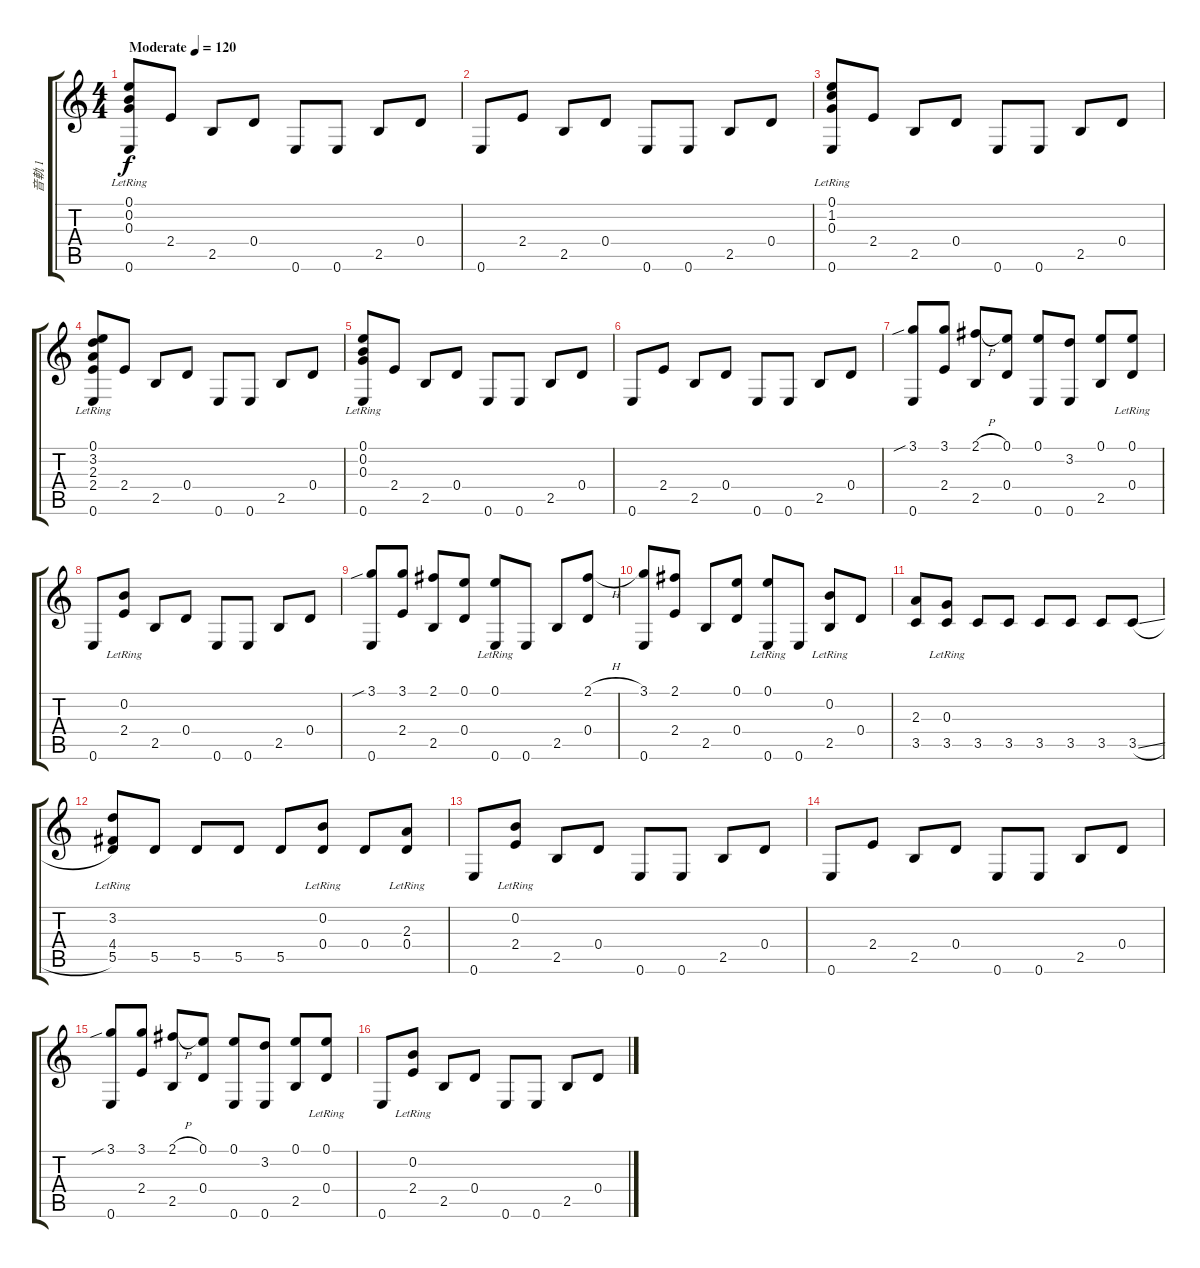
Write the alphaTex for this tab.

\track ("音軌 1" "音軌 1") {instrument acousticguitarsteel}
\staff {score tabs}
\tuning (E4 B3 G3 D3 A2 E2) {hide}
\ts (4 4)
\tempo (120 "Moderate")
\clef g2
\ks c
(0.1{lr} 0.2{lr} 0.3{lr} 0.6{lr}).8{dy f instrument acousticguitarsteel} 2.4.8 2.5.8 0.4.8 0.6.8 0.6.8 2.5.8 0.4.8 |
0.6.8 2.4.8 2.5.8 0.4.8 0.6.8 0.6.8 2.5.8 0.4.8 |
(0.1{lr} 1.2{lr} 0.3{lr} 0.6{lr}).8 2.4.8 2.5.8 0.4.8 0.6.8 0.6.8 2.5.8 0.4.8 |
(0.1{lr} 3.2{lr} 2.3{lr} 2.4 0.6{lr}).8 2.4.8 2.5.8 0.4.8 0.6.8 0.6.8 2.5.8 0.4.8 |
(0.1{lr} 0.2{lr} 0.3{lr} 0.6{lr}).8 2.4.8 2.5.8 0.4.8 0.6.8 0.6.8 2.5.8 0.4.8 |
0.6.8 2.4.8 2.5.8 0.4.8 0.6.8 0.6.8 2.5.8 0.4.8 |
(3.1{sib} 0.6).8 (3.1 2.4).8 (2.1{h} 2.5).8 (0.1 0.4).8 (0.1 0.6).8 (3.2 0.6).8 (0.1 2.5).8 (0.1{lr} 0.4{lr}).8 |
0.6.8 (0.2{lr} 2.4{lr}).8 2.5.8 0.4.8 0.6.8 0.6.8 2.5.8 0.4.8 |
(3.1{sib} 0.6).8 (3.1 2.4).8 (2.1 2.5).8 (0.1 0.4).8 (0.1{lr} 0.6{lr}).8 0.6.8 2.5.8 (2.1{h} 0.4).8 |
(3.1 0.6).8 (2.1 2.4).8 2.5.8 (0.1 0.4).8 (0.1{lr} 0.6{lr}).8 0.6.8 (0.2{lr} 2.5{lr}).8 0.4.8 |
(2.3 3.5).8 (0.3{lr} 3.5{lr}).8 3.5.8 3.5.8 3.5.8 3.5.8 3.5.8 3.5{sl}.8 |
(3.2{lr} 4.4{lr} 5.5{lr}).8 5.5.8 5.5.8 5.5.8 5.5.8 (0.2{lr} 0.4{lr}).8 0.4.8 (2.3{lr} 0.4{lr}).8 |
0.6.8 (0.2{lr} 2.4{lr}).8 2.5.8 0.4.8 0.6.8 0.6.8 2.5.8 0.4.8 |
0.6.8 2.4.8 2.5.8 0.4.8 0.6.8 0.6.8 2.5.8 0.4.8 |
(3.1{sib} 0.6).8 (3.1 2.4).8 (2.1{h} 2.5).8 (0.1 0.4).8 (0.1 0.6).8 (3.2 0.6).8 (0.1 2.5).8 (0.1{lr} 0.4{lr}).8 |
0.6.8 (0.2{lr} 2.4{lr}).8 2.5.8 0.4.8 0.6.8 0.6.8 2.5.8 0.4.8
